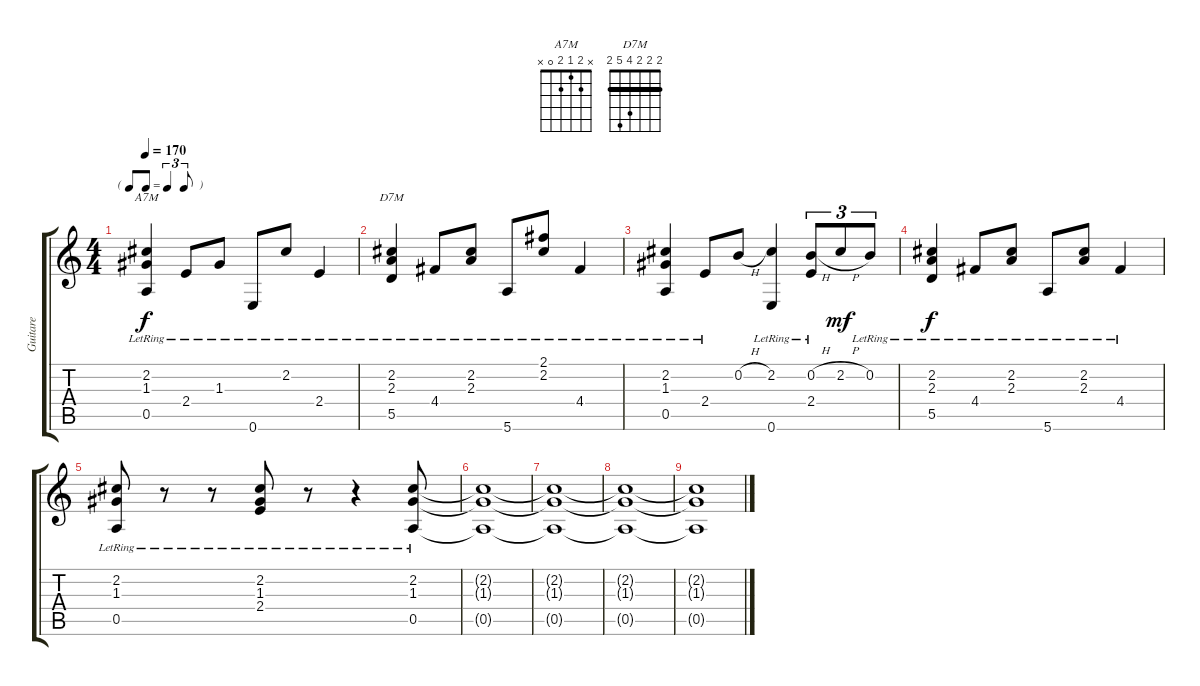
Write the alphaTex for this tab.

\track ("Guitare" "Guitare") {instrument acousticguitarnylon}
\staff {score tabs}
\tuning (E4 B3 G3 D3 A2 E2) {hide}
\chord ("A7M" x 2 1 2 0 x)
\chord ("D7M" 2 2 2 4 5 2) {barre 2}
\ts (4 4)
\tf triplet8th
\tempo 170
\clef g2
\ks c
(2.2{lr} 1.3{lr} 0.5{lr}).4{ch "A7M" dy f} 2.4{lr}.8 1.3{lr}.8 0.6{lr}.8 2.2{lr}.8 2.4{lr}.4 |
(2.2{lr} 2.3{lr} 5.5{lr}).4{ch "D7M"} 4.4{lr}.8 (2.2{lr} 2.3{lr}).8 5.6{lr}.8 (2.1{lr} 2.2{lr}).8 4.4{lr}.4 |
(2.2{lr} 1.3{lr} 0.5{lr}).4 2.4{lr}.8 0.2{h}.8 (2.2{lr} 0.6{lr}).4 (0.2{h} 2.4{lr}).8{tu (3 2)} 2.2{h}.8{tu (3 2) dy mf} 0.2{lr}.8{tu (3 2)} |
(2.2{lr} 2.3{lr} 5.5{lr}).4{dy f} 4.4{lr}.8 (2.2{lr} 2.3{lr}).8 5.6{lr}.8 (2.2{lr} 2.3{lr}).8 4.4{lr}.4 |
(2.2{lr} 1.3{lr} 0.5{lr}).8 r.8 r.8 (2.2{lr} 1.3{lr} 2.4{lr}).8 r.8 r.4 (2.2{lr} 1.3{lr} 0.5{lr}).8 |
(2.2{t} 1.3{t} 0.5{t}).1 |
(2.2{t} 1.3{t} 0.5{t}).1 |
(2.2{t} 1.3{t} 0.5{t}).1 |
(2.2{t} 1.3{t} 0.5{t}).1
